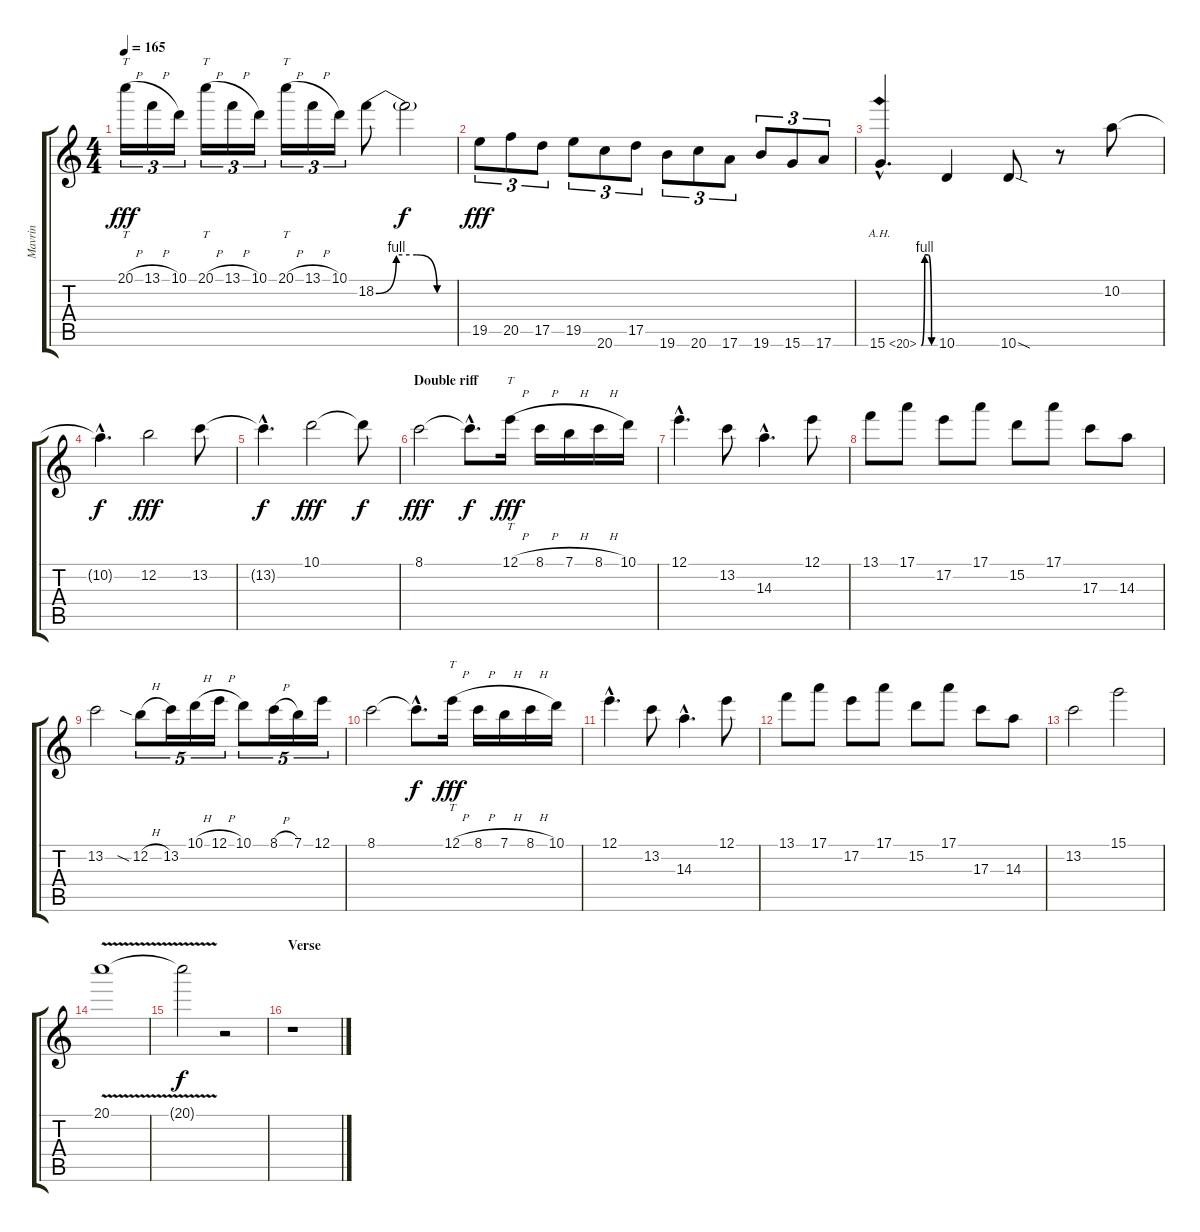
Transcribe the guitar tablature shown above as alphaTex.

\track ("Mavrin" "Mavrin") {instrument distortionguitar}
\staff {score tabs}
\tuning (E4 B3 G3 D3 A2 E2) {hide}
\ts (4 4)
\tempo 165
\clef g2
\ks c
20.1{h}.16{tt tu (3 2) dy fff} 13.1{h}.16{tu (3 2)} 10.1.16{tu (3 2)} 20.1{h}.16{tt tu (3 2)} 13.1{h}.16{tu (3 2)} 10.1.16{tu (3 2)} 20.1{h}.16{tt tu (3 2)} 13.1{h}.16{tu (3 2)} 10.1.16{tu (3 2)} 18.2{be (custom 0 0 15 4 30 4 45 0 60 0)}.8 18.2{t}.2{dy f} |
19.5.8{tu (3 2) dy fff} 20.5.8{tu (3 2)} 17.5.8{tu (3 2)} 19.5.8{tu (3 2)} 20.6.8{tu (3 2)} 17.5.8{tu (3 2)} 19.6.8{tu (3 2)} 20.6.8{tu (3 2)} 17.6.8{tu (3 2)} 19.6.8{tu (3 2)} 15.6.8{tu (3 2)} 17.6.8{tu (3 2)} |
15.6{be (custom 0 0 15 4 30 4 45 0 60 0) ah 5 hac}.4{d} 10.6.4 10.6{sod}.8 r.8 10.2.8 |
10.2{hac t}.4{d dy f} 12.2.2{dy fff} 13.2.8 |
13.2{hac t}.4{d dy f} 10.1.2{dy fff} 10.1{t}.8{dy f} |
\section ("" "Double riff")
8.1.2{dy fff volume 15 balance 11} 8.1{hac t}.8{d dy f} 12.1{h}.16{tt dy fff} 8.1{h}.16 7.1{h}.16 8.1{h}.16 10.1.16 |
12.1{hac}.4{d} 13.2.8 14.3{hac}.4{d} 12.1.8 |
13.1.8 17.1.8 17.2.8 17.1.8 15.2.8 17.1.8 17.3.8 14.3.8 |
13.2.2 12.2{sia h}.8{tu (5 4)} 13.2.16{tu (5 4)} 10.1{h}.16{tu (5 4)} 12.1{h}.16{tu (5 4)} 10.1.8{tu (5 4)} 8.1{h}.16{tu (5 4)} 7.1.16{tu (5 4)} 12.1.16{tu (5 4)} |
8.1.2 8.1{hac t}.8{d dy f} 12.1{h}.16{tt dy fff} 8.1{h}.16 7.1{h}.16 8.1{h}.16 10.1.16 |
12.1{hac}.4{d} 13.2.8 14.3{hac}.4{d} 12.1.8 |
13.1.8 17.1.8 17.2.8 17.1.8 15.2.8 17.1.8 17.3.8 14.3.8 |
13.2.2 15.1.2 |
20.1{v}.1 |
20.1{t}.2{dy f} r.2 |
\section ("" "Verse")
r.1
